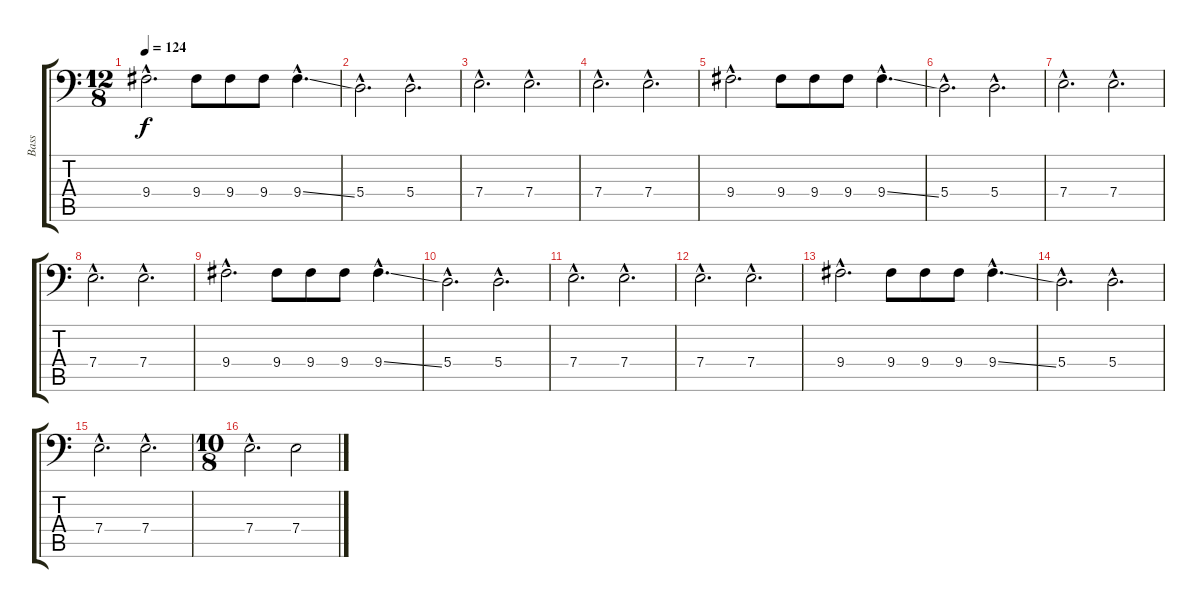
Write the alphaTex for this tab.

\track ("Bass" "Bass") {instrument electricbasspick}
\staff {score tabs}
\tuning (C3 G2 D2 A1 E1 B0) {hide}
\ts (12 8)
\tempo 124
\clef f4
\ks c
9.4{hac}.2{d dy f} 9.4.8 9.4.8 9.4.8 9.4{ss hac}.4{d} |
5.4{hac}.2{d} 5.4{hac}.2{d} |
7.4{hac}.2{d} 7.4{hac}.2{d} |
7.4{hac}.2{d} 7.4{hac}.2{d} |
9.4{hac}.2{d} 9.4.8 9.4.8 9.4.8 9.4{ss hac}.4{d} |
5.4{hac}.2{d} 5.4{hac}.2{d} |
7.4{hac}.2{d} 7.4{hac}.2{d} |
7.4{hac}.2{d} 7.4{hac}.2{d} |
9.4{hac}.2{d} 9.4.8 9.4.8 9.4.8 9.4{ss hac}.4{d} |
5.4{hac}.2{d} 5.4{hac}.2{d} |
7.4{hac}.2{d} 7.4{hac}.2{d} |
7.4{hac}.2{d} 7.4{hac}.2{d} |
9.4{hac}.2{d} 9.4.8 9.4.8 9.4.8 9.4{ss hac}.4{d} |
5.4{hac}.2{d} 5.4{hac}.2{d} |
7.4{hac}.2{d} 7.4{hac}.2{d} |
\ts (10 8)
7.4{hac}.2{d} 7.4.2
